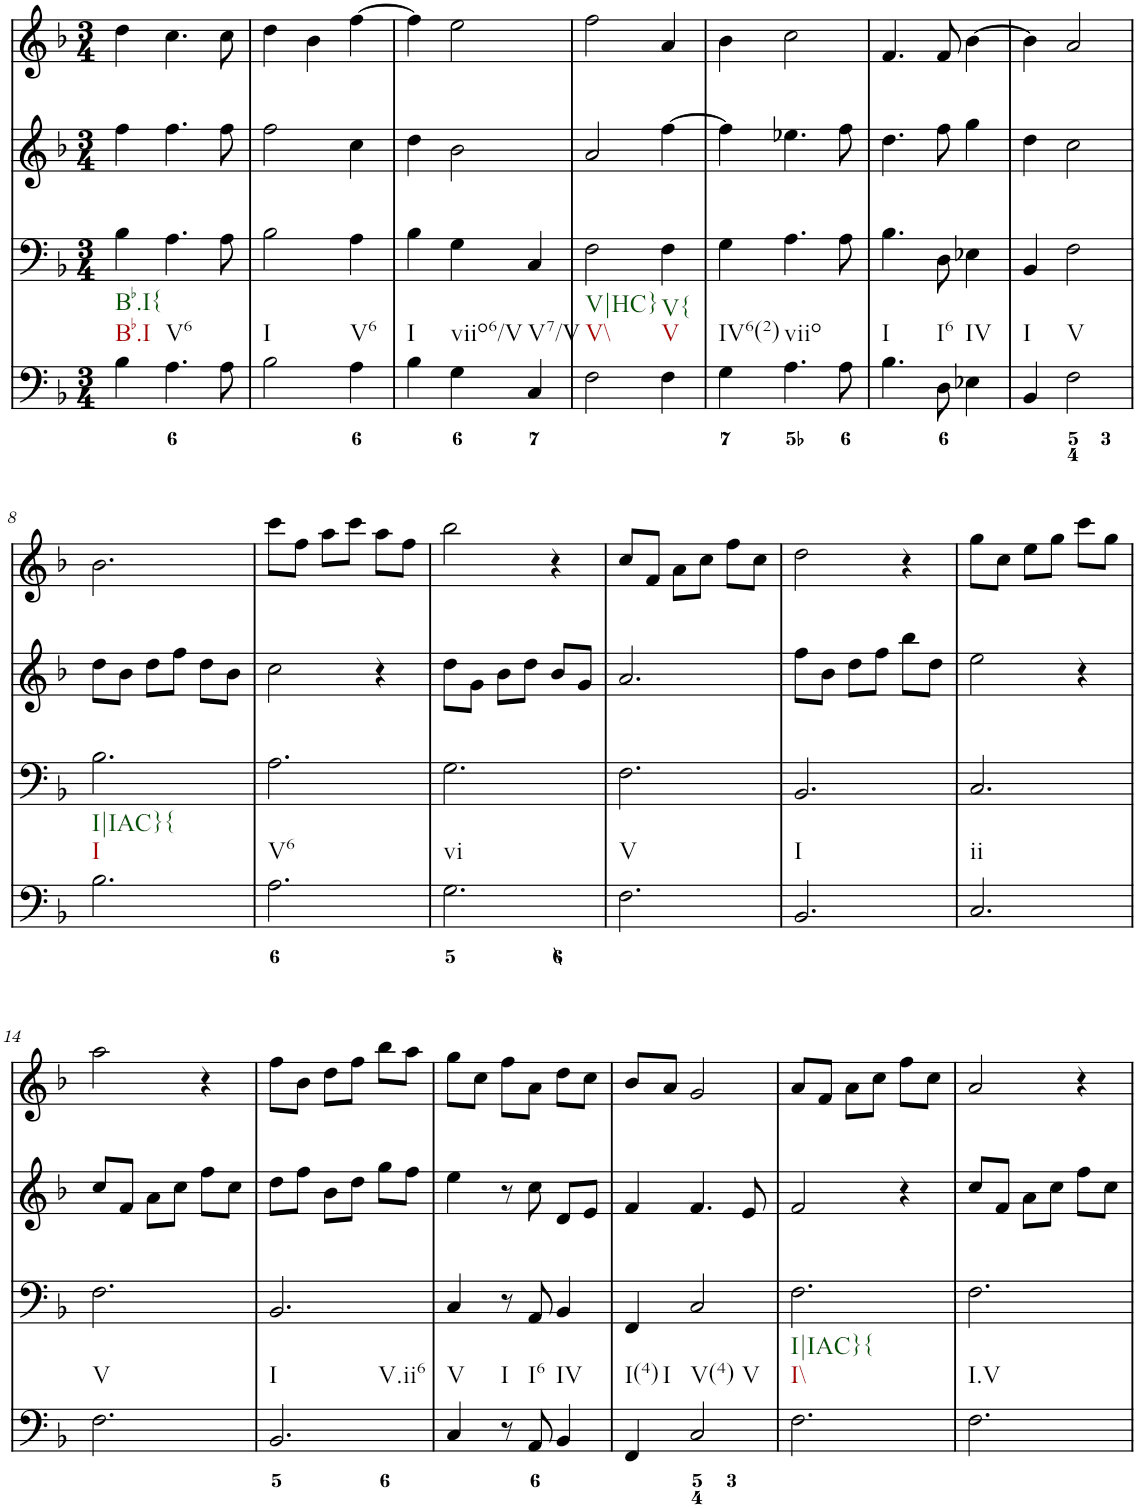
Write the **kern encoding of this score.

**kern	**kern	**kern	**kern
*part4	*part3	*part2	*part1
*staff4	*staff3	*staff2	*staff1
*I"Piano	*I"Piano	*I"Piano	*I"Piano
*I'Pno	*I'Pno	*I'Pno	*I'Pno
*clefF4	*clefF4	*clefG2	*clefG2
*k[b-]	*k[b-]	*k[b-]	*k[b-]
*F:	*F:	*F:	*F:
*M3/4	*M3/4	*M3/4	*M3/4
=1	=1	=1	=1
!LO:TX:b:t=Bb.I	!	!	!
!LO:TX:b:t=Bb.I{	!	!	!
4B-\	4B-\	4ff\	4dd\
!LO:TX:b:t=V6	!	!	!
4.A\	4.A\	4.ff\	4.cc\
8A\	8A\	8ff\	8cc\
=2	=2	=2	=2
!LO:TX:b:t=I	!	!	!
2B-\	2B-\	2ff\	4dd\
.	.	.	4b-\
!LO:TX:b:t=V6	!	!	!
4A\	4A\	4cc\	[4ff\
=3	=3	=3	=3
!LO:TX:b:t=I	!	!	!
4B-\	4B-\	4dd\	4ff\]
!LO:TX:b:t=viio6/V	!	!	!
4G\	4G\	2b-\	2ee\
!LO:TX:b:t=V7/V	!	!	!
4C/	4C/	.	.
=4	=4	=4	=4
!LO:TX:b:t=V\\	!	!	!
!LO:TX:b:t=V|HC}	!	!	!
2F\	2F\	2a/	2ff\
!LO:TX:b:t=V	!	!	!
!LO:TX:b:t=V{	!	!	!
4F\	4F\	[4ff\	4a/
=5	=5	=5	=5
!LO:TX:b:t=IV6(2)	!	!	!
4G\	4G\	4ff\]	4b-\
!LO:TX:b:t=viio	!	!	!
4.A\	4.A\	4.ee-X\	2cc\
8A\	8A\	8ff\	.
=6	=6	=6	=6
!LO:TX:b:t=I	!	!	!
4.B-\	4.B-\	4.dd\	4.f/
!LO:TX:b:t=I6	!	!	!
8D\	8D\	8ff\	8f/
!LO:TX:b:t=IV	!	!	!
4E-X\	4E-X\	4gg\	[4b-\
=7	=7	=7	=7
!LO:TX:b:t=I	!	!	!
4BB-/	4BB-/	4dd\	4b-\]
!LO:TX:b:t=V	!	!	!
2F\	2F\	2cc\	2a/
!!LO:LB:g=z
=8	=8	=8	=8
!LO:TX:b:t=I	!	!	!
!LO:TX:b:t=I|IAC}{	!	!	!
2.B-\	2.B-\	8dd\L	2.b-\
.	.	8b-\J	.
.	.	8dd\L	.
.	.	8ff\J	.
.	.	8dd\L	.
.	.	8b-\J	.
=9	=9	=9	=9
!LO:TX:b:t=V6	!	!	!
2.A\	2.A\	2cc\	8ccc\L
.	.	.	8ff\J
.	.	.	8aa\L
.	.	.	8ccc\J
.	.	4r	8aa\L
.	.	.	8ff\J
=10	=10	=10	=10
!LO:TX:b:t=vi	!	!	!
2.G\	2.G\	8dd\L	2bb-\
.	.	8g\J	.
.	.	8b-\L	.
.	.	8dd\J	.
.	.	8b-/L	4r
.	.	8g/J	.
=11	=11	=11	=11
!LO:TX:b:t=V	!	!	!
2.F\	2.F\	2.a/	8cc/L
.	.	.	8f/J
.	.	.	8a\L
.	.	.	8cc\J
.	.	.	8ff\L
.	.	.	8cc\J
=12	=12	=12	=12
!LO:TX:b:t=I	!	!	!
2.BB-/	2.BB-/	8ff\L	2dd\
.	.	8b-\J	.
.	.	8dd\L	.
.	.	8ff\J	.
.	.	8bb-\L	4r
.	.	8dd\J	.
=13	=13	=13	=13
!LO:TX:b:t=ii	!	!	!
2.C/	2.C/	2ee\	8gg\L
.	.	.	8cc\J
.	.	.	8ee\L
.	.	.	8gg\J
.	.	4r	8ccc\L
.	.	.	8gg\J
!!LO:LB:g=z
=14	=14	=14	=14
!LO:TX:b:t=V	!	!	!
2.F\	2.F\	8cc/L	2aa\
.	.	8f/J	.
.	.	8a\L	.
.	.	8cc\J	.
.	.	8ff\L	4r
.	.	8cc\J	.
=15	=15	=15	=15
!LO:TX:b:t=I	!	!	!
!LO:TX:b:t=V.ii6	!	!	!
2.BB-/	2.BB-/	8dd\L	8ff\L
.	.	8ff\J	8b-\J
.	.	8b-\L	8dd\L
.	.	8dd\J	8ff\J
.	.	8gg\L	8bb-\L
.	.	8ff\J	8aa\J
=16	=16	=16	=16
!LO:TX:b:t=V	!	!	!
4C/	4C/	4ee\	8gg\L
.	.	.	8cc\J
!LO:TX:b:t=I	!	!	!
8r	8r	8r	8ff\L
!LO:TX:b:t=I6	!	!	!
8AA/	8AA/	8cc\	8a\J
!LO:TX:b:t=IV	!	!	!
4BB-/	4BB-/	8d/L	8dd\L
.	.	8e/J	8cc\J
=17	=17	=17	=17
!LO:TX:b:t=I(4)	!	!	!
!LO:TX:b:t=I	!	!	!
4FF/	4FF/	4f/	8b-/L
.	.	.	8a/J
!LO:TX:b:t=V(4)	!	!	!
!LO:TX:b:t=V	!	!	!
2C/	2C/	4.f/	2g/
.	.	8e/	.
=18	=18	=18	=18
!LO:TX:b:t=I\\	!	!	!
!LO:TX:b:t=I|IAC}{	!	!	!
2.F\	2.F\	2f/	8a/L
.	.	.	8f/J
.	.	.	8a\L
.	.	.	8cc\J
.	.	4r	8ff\L
.	.	.	8cc\J
=19	=19	=19	=19
!LO:TX:b:t=I.V	!	!	!
2.F\	2.F\	8cc/L	2a/
.	.	8f/J	.
.	.	8a\L	.
.	.	8cc\J	.
.	.	8ff\L	4r
.	.	8cc\J	.
=	=	=	=
*-	*-	*-	*-
